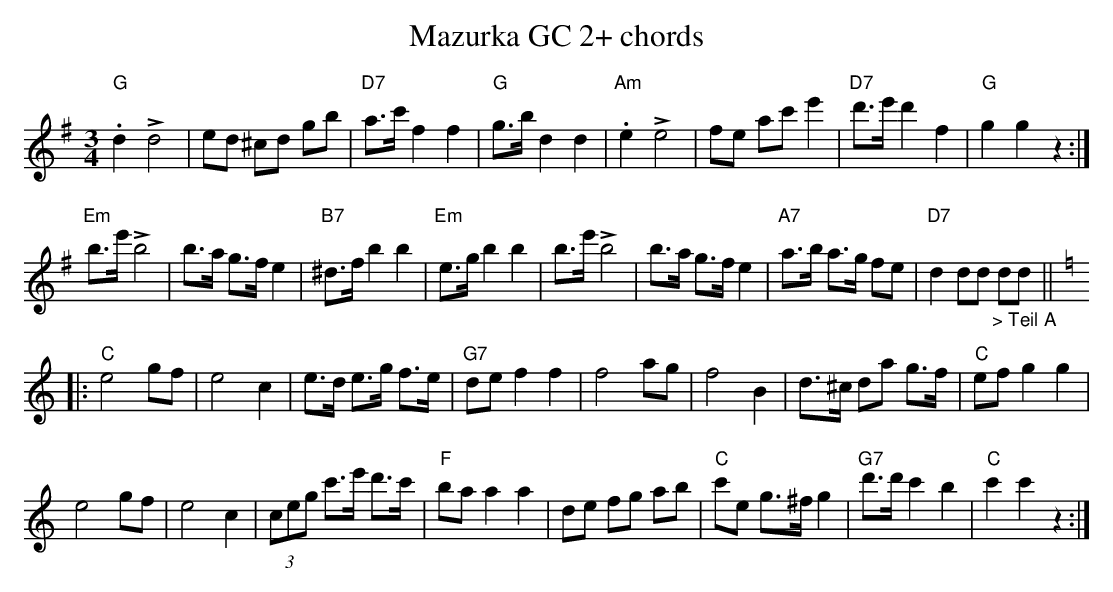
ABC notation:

X:1
T:Mazurka GC 2+ chords
M:3/4
L:1/8
K:Gmaj%%MIDI gchordon
"G".d2!>!d4 | ed ^cd gb | "D7"a>c' f2f2 | "G"g>b d2d2 | "Am".e2!>!e4 | fe ac' e'2 | "D7"d'>e' d'2f2 | "G"g2g2z2 :|
"Em"b>e' !>!b4 | b>a g>f e2 | "B7"^d>f b2b2 | "Em"e>g b2b2 | b>e' !>!b4 | b>a g>f e2 | "A7"a>b a>g fe | "D7"d2dd "_> Teil A"dd ||
|: [K:Cmaj] "C"e4gf | e4c2 | e>d e>g f>e | "G7"de f2f2 | f4 ag | f4B2 | d>^c da g>f | "C"ef g2g2 |
e4 gf | e4c2 | (3ceg c'>e' d'>c' | "F"baa2a2 | de fg ab | "C"c'e g>^f g2 | "G7"d'>d' c'2b2 | "C"c'2c'2z2 :|
